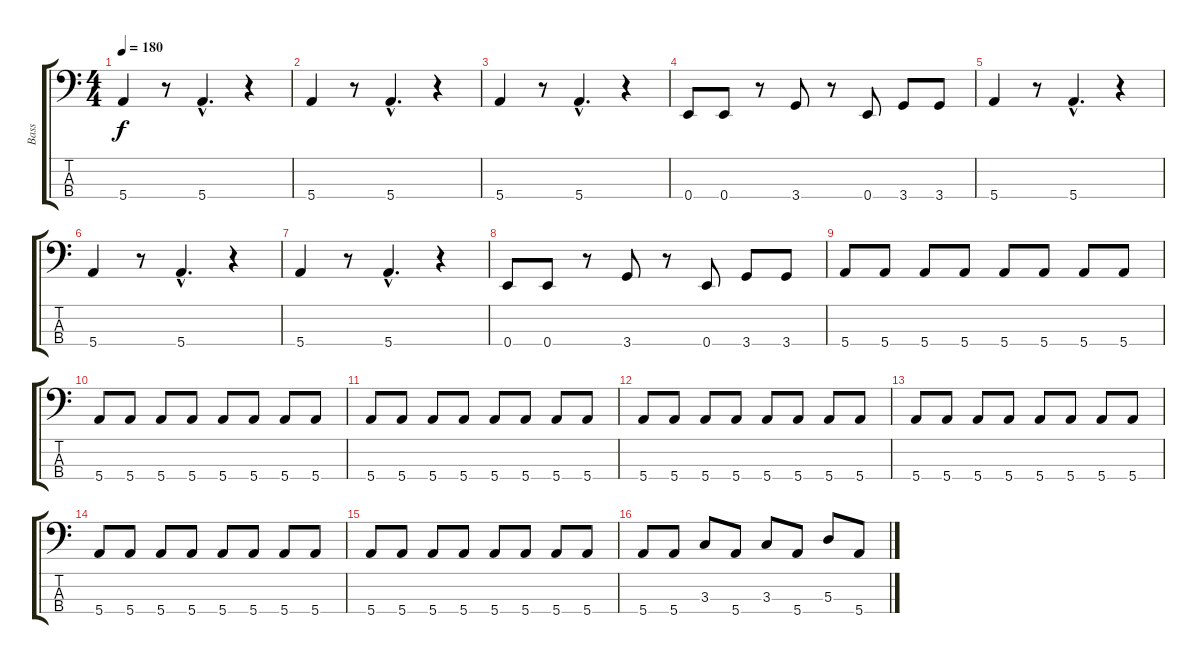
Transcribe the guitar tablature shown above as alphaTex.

\track ("Bass" "Bass") {instrument slapbass1}
\staff {score tabs}
\tuning (G2 D2 A1 E1) {hide}
\ts (4 4)
\tempo 180
\clef f4
\ks c
5.4.4{dy f} r.8 5.4{hac}.4{d} r.4 |
5.4.4 r.8 5.4{hac}.4{d} r.4 |
5.4.4 r.8 5.4{hac}.4{d} r.4 |
0.4.8 0.4.8 r.8 3.4.8 r.8 0.4.8 3.4.8 3.4.8 |
5.4.4 r.8 5.4{hac}.4{d} r.4 |
5.4.4 r.8 5.4{hac}.4{d} r.4 |
5.4.4 r.8 5.4{hac}.4{d} r.4 |
0.4.8 0.4.8 r.8 3.4.8 r.8 0.4.8 3.4.8 3.4.8 |
5.4.8 5.4.8 5.4.8 5.4.8 5.4.8 5.4.8 5.4.8 5.4.8 |
5.4.8 5.4.8 5.4.8 5.4.8 5.4.8 5.4.8 5.4.8 5.4.8 |
5.4.8 5.4.8 5.4.8 5.4.8 5.4.8 5.4.8 5.4.8 5.4.8 |
5.4.8 5.4.8 5.4.8 5.4.8 5.4.8 5.4.8 5.4.8 5.4.8 |
5.4.8 5.4.8 5.4.8 5.4.8 5.4.8 5.4.8 5.4.8 5.4.8 |
5.4.8 5.4.8 5.4.8 5.4.8 5.4.8 5.4.8 5.4.8 5.4.8 |
5.4.8 5.4.8 5.4.8 5.4.8 5.4.8 5.4.8 5.4.8 5.4.8 |
5.4.8 5.4.8 3.3.8 5.4.8 3.3.8 5.4.8 5.3.8 5.4.8
